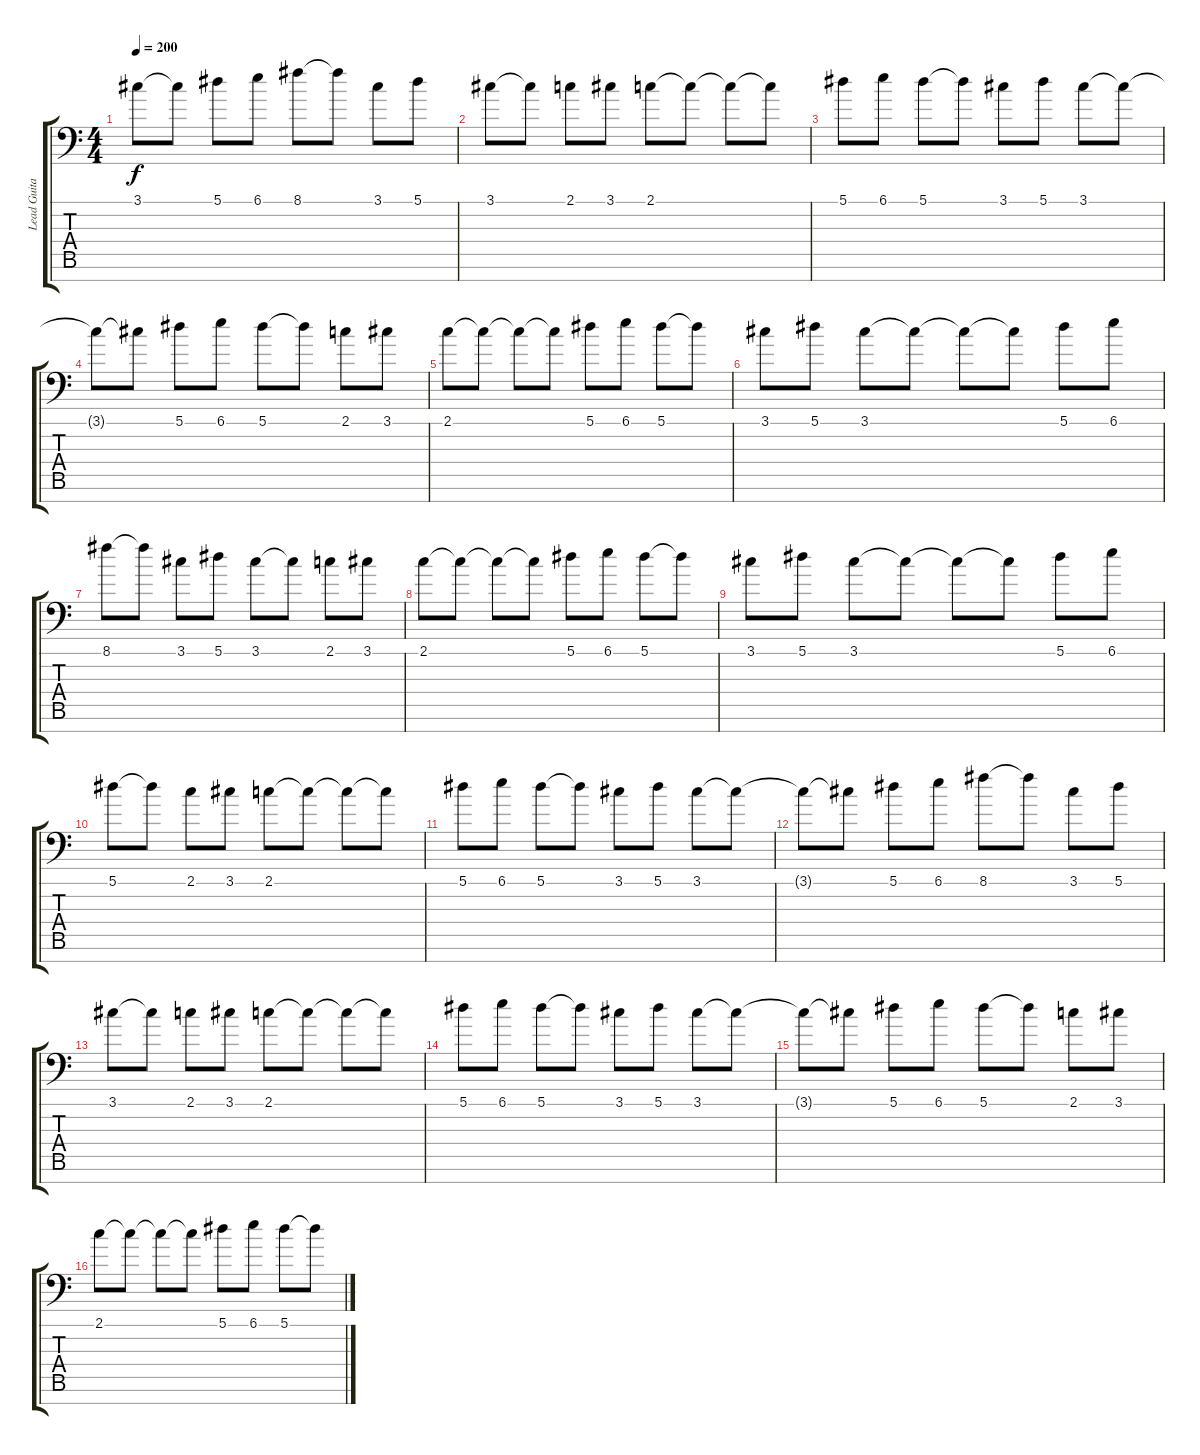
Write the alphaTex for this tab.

\track ("Lead Guitar (Tuned To F)" "Lead Guita") {instrument distortionguitar}
\staff {score tabs}
\tuning (Bb3 Gb3 Db3 Ab2 Eb2 Bb1 F1) {hide}
\ts (4 4)
\tempo 200
\clef f4
\ks c
3.1{t}.8{dy f} 3.1{t}.8 5.1.8 6.1.8 8.1.8 8.1{t}.8 3.1.8 5.1.8 |
3.1.8 3.1{t}.8 2.1.8 3.1.8 2.1.8 2.1{t}.8 2.1{t}.8 2.1{t}.8 |
5.1.8 6.1.8 5.1.8 5.1{t}.8 3.1.8 5.1.8 3.1.8 3.1{t}.8 |
3.1{t}.8 3.1{t}.8 5.1.8 6.1.8 5.1.8 5.1{t}.8 2.1.8 3.1.8 |
2.1.8 2.1{t}.8 2.1{t}.8 2.1{t}.8 5.1.8 6.1.8 5.1.8 5.1{t}.8 |
3.1.8 5.1.8 3.1.8 3.1{t}.8 3.1{t}.8 3.1{t}.8 5.1.8 6.1.8 |
8.1.8 8.1{t}.8 3.1.8 5.1.8 3.1.8 3.1{t}.8 2.1.8 3.1.8 |
2.1.8 2.1{t}.8 2.1{t}.8 2.1{t}.8 5.1.8 6.1.8 5.1.8 5.1{t}.8 |
3.1.8 5.1.8 3.1.8 3.1{t}.8 3.1{t}.8 3.1{t}.8 5.1.8 6.1.8 |
5.1.8 5.1{t}.8 2.1.8 3.1.8 2.1.8 2.1{t}.8 2.1{t}.8 2.1{t}.8 |
5.1.8 6.1.8 5.1.8 5.1{t}.8 3.1.8 5.1.8 3.1.8 3.1{t}.8 |
3.1{t}.8 3.1{t}.8 5.1.8 6.1.8 8.1.8 8.1{t}.8 3.1.8 5.1.8 |
3.1.8 3.1{t}.8 2.1.8 3.1.8 2.1.8 2.1{t}.8 2.1{t}.8 2.1{t}.8 |
5.1.8 6.1.8 5.1.8 5.1{t}.8 3.1.8 5.1.8 3.1.8 3.1{t}.8 |
3.1{t}.8 3.1{t}.8 5.1.8 6.1.8 5.1.8 5.1{t}.8 2.1.8 3.1.8 |
2.1.8 2.1{t}.8 2.1{t}.8 2.1{t}.8 5.1.8 6.1.8 5.1.8 5.1{t}.8
